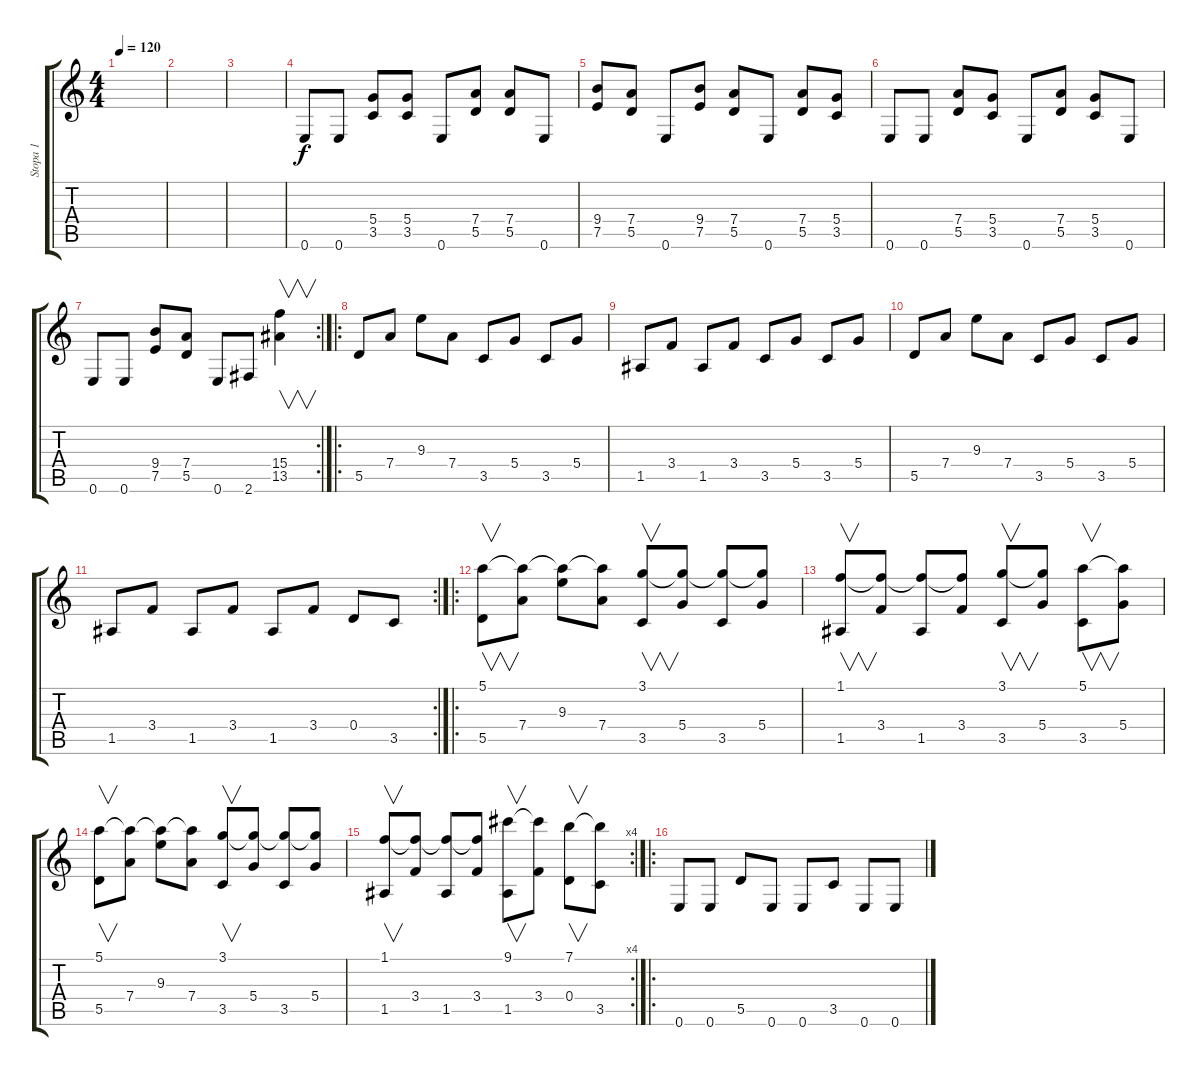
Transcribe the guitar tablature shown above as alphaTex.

\track ("Stopa 1" "Stopa 1") {instrument distortionguitar}
\staff {score tabs}
\tuning (E4 B3 G3 D3 A2 E2) {hide}
\ts (4 4)
\tempo 120
\clef g2
\ks c
|
|
|
0.6.8 0.6.8 (5.4 3.5).8 (5.4 3.5).8 0.6.8 (7.4 5.5).8 (7.4 5.5).8 0.6.8 |
(9.4 7.5).8 (7.4 5.5).8 0.6.8 (9.4 7.5).8 (7.4 5.5).8 0.6.8 (7.4 5.5).8 (5.4 3.5).8 |
0.6.8 0.6.8 (7.4 5.5).8 (5.4 3.5).8 0.6.8 (7.4 5.5).8 (5.4 3.5).8 0.6.8 |
\rc 2
0.6.8 0.6.8 (9.4 7.5).8 (7.4 5.5).8 0.6.8 2.6.8 (15.4 13.5).4{v} |
\ro
5.5.8 7.4.8 9.3.8 7.4.8 3.5.8 5.4.8 3.5.8 5.4.8 |
1.5.8 3.4.8 1.5.8 3.4.8 3.5.8 5.4.8 3.5.8 5.4.8 |
5.5.8 7.4.8 9.3.8 7.4.8 3.5.8 5.4.8 3.5.8 5.4.8 |
\rc 2
1.5.8 3.4.8 1.5.8 3.4.8 1.5.8 3.4.8 0.4.8 3.5.8 |
\ro
(5.1 5.5).8{v} (5.1{t} 7.4).8 (5.1{t} 9.3).8 (5.1{t} 7.4).8 (3.1 3.5).8{v} (3.1{t} 5.4).8 (3.1{t} 3.5).8 (3.1{t} 5.4).8 |
(1.1 1.5).8{v} (1.1{t} 3.4).8 (1.1{t} 1.5).8 (1.1{t} 3.4).8 (3.1 3.5).8{v} (3.1{t} 5.4).8 (5.1 3.5).8{v} (5.1{t} 5.4).8 |
(5.1 5.5).8{v} (5.1{t} 7.4).8 (5.1{t} 9.3).8 (5.1{t} 7.4).8 (3.1 3.5).8{v} (3.1{t} 5.4).8 (3.1{t} 3.5).8 (3.1{t} 5.4).8 |
\rc 4
(1.1 1.5).8{v} (1.1{t} 3.4).8 (1.1{t} 1.5).8 (1.1{t} 3.4).8 (9.1 1.5).8{v} (9.1{t} 3.4).8 (7.1 0.4).8{v} (7.1{t} 3.5).8 |
\ro
0.6.8 0.6.8 5.5.8 0.6.8 0.6.8 3.5.8 0.6.8 0.6.8
